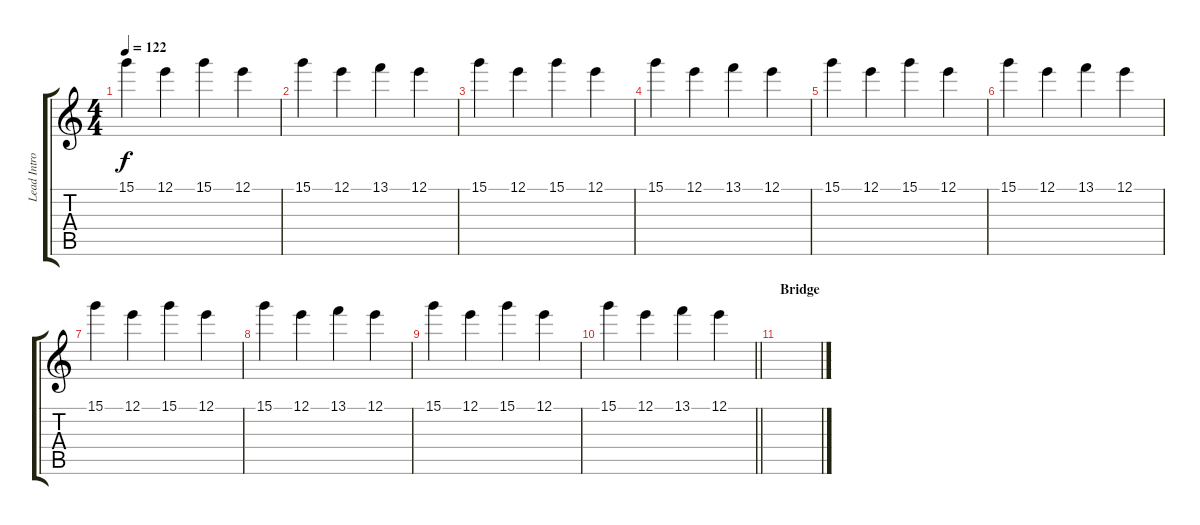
\track ("Lead Intro" "Lead Intro") {instrument overdrivenguitar}
\staff {score tabs}
\tuning (E4 B3 G3 D3 A2 E2) {hide}
\ts (4 4)
\tempo 122
\clef g2
\ks c
15.1.4{dy f} 12.1.4 15.1.4 12.1.4 |
15.1.4 12.1.4 13.1.4 12.1.4 |
15.1.4 12.1.4 15.1.4 12.1.4 |
15.1.4 12.1.4 13.1.4 12.1.4 |
15.1.4 12.1.4 15.1.4 12.1.4 |
15.1.4 12.1.4 13.1.4 12.1.4 |
15.1.4 12.1.4 15.1.4 12.1.4 |
15.1.4 12.1.4 13.1.4 12.1.4 |
15.1.4 12.1.4 15.1.4 12.1.4 |
\barLineRight lightlight
15.1.4 12.1.4 13.1.4 12.1.4 |
\section ("" "Bridge")
